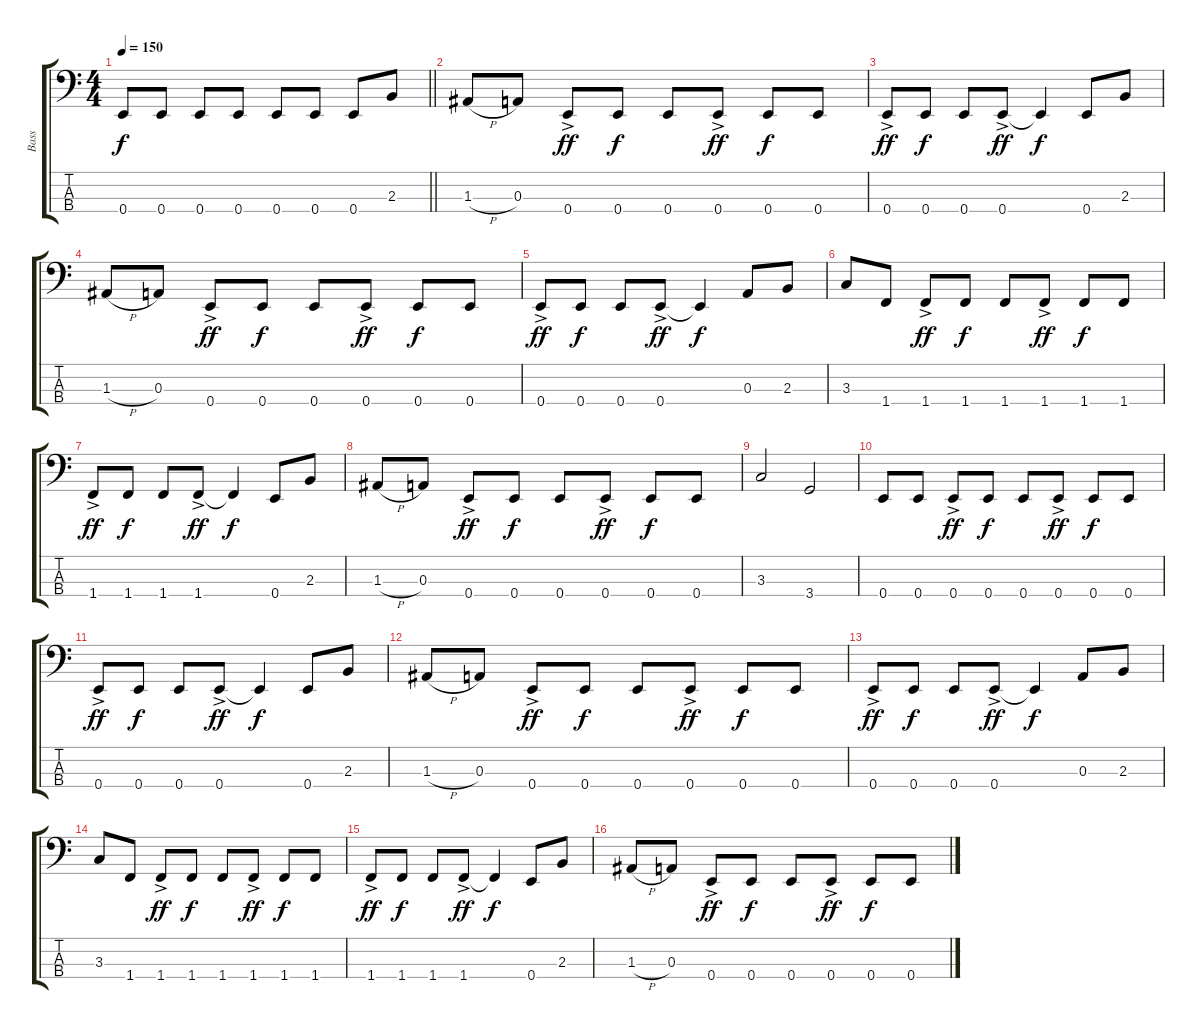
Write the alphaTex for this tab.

\track ("Bass" "Bass") {instrument electricbassfinger}
\staff {score tabs}
\tuning (G2 D2 A1 E1) {hide}
\ts (4 4)
\tempo 150
\clef f4
\barLineRight lightlight
\ks c
0.4.8{dy f} 0.4.8 0.4.8 0.4.8 0.4.8 0.4.8 0.4.8 2.3.8 |
1.3{h}.8 0.3.8 0.4{ac}.8{dy ff} 0.4.8{dy f} 0.4.8 0.4{ac}.8{dy ff} 0.4.8{dy f} 0.4.8 |
0.4{ac}.8{dy ff} 0.4.8{dy f} 0.4.8 0.4{ac}.8{dy ff} 0.4{t}.4{dy f} 0.4.8 2.3.8 |
1.3{h}.8 0.3.8 0.4{ac}.8{dy ff} 0.4.8{dy f} 0.4.8 0.4{ac}.8{dy ff} 0.4.8{dy f} 0.4.8 |
0.4{ac}.8{dy ff} 0.4.8{dy f} 0.4.8 0.4{ac}.8{dy ff} 0.4{t}.4{dy f} 0.3.8 2.3.8 |
3.3.8 1.4.8 1.4{ac}.8{dy ff} 1.4.8{dy f} 1.4.8 1.4{ac}.8{dy ff} 1.4.8{dy f} 1.4.8 |
1.4{ac}.8{dy ff} 1.4.8{dy f} 1.4.8 1.4{ac}.8{dy ff} 1.4{t}.4{dy f} 0.4.8 2.3.8 |
1.3{h}.8 0.3.8 0.4{ac}.8{dy ff} 0.4.8{dy f} 0.4.8 0.4{ac}.8{dy ff} 0.4.8{dy f} 0.4.8 |
3.3.2 3.4.2 |
0.4.8 0.4.8 0.4{ac}.8{dy ff} 0.4.8{dy f} 0.4.8 0.4{ac}.8{dy ff} 0.4.8{dy f} 0.4.8 |
0.4{ac}.8{dy ff} 0.4.8{dy f} 0.4.8 0.4{ac}.8{dy ff} 0.4{t}.4{dy f} 0.4.8 2.3.8 |
1.3{h}.8 0.3.8 0.4{ac}.8{dy ff} 0.4.8{dy f} 0.4.8 0.4{ac}.8{dy ff} 0.4.8{dy f} 0.4.8 |
0.4{ac}.8{dy ff} 0.4.8{dy f} 0.4.8 0.4{ac}.8{dy ff} 0.4{t}.4{dy f} 0.3.8 2.3.8 |
3.3.8 1.4.8 1.4{ac}.8{dy ff} 1.4.8{dy f} 1.4.8 1.4{ac}.8{dy ff} 1.4.8{dy f} 1.4.8 |
1.4{ac}.8{dy ff} 1.4.8{dy f} 1.4.8 1.4{ac}.8{dy ff} 1.4{t}.4{dy f} 0.4.8 2.3.8 |
1.3{h}.8 0.3.8 0.4{ac}.8{dy ff} 0.4.8{dy f} 0.4.8 0.4{ac}.8{dy ff} 0.4.8{dy f} 0.4.8
